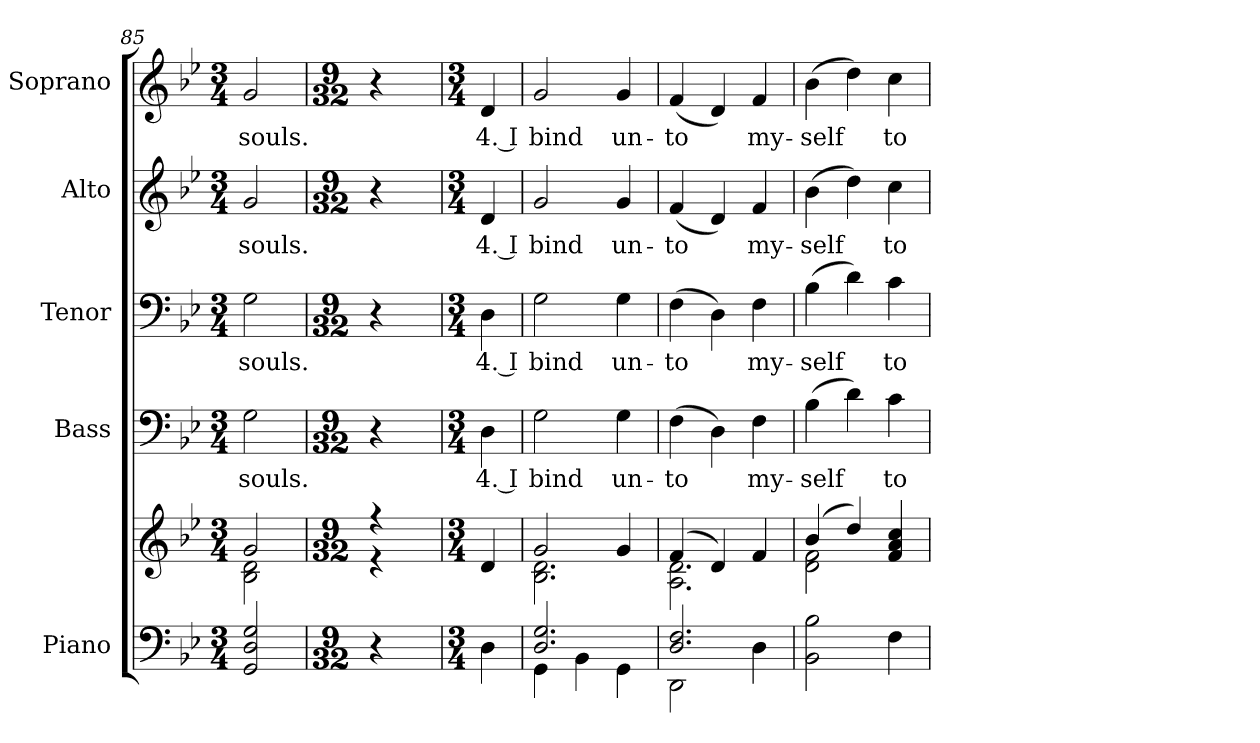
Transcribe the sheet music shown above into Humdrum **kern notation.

**kern	**kern	**kern	**text	**kern	**text	**kern	**text	**kern	**text
*part5	*part5	*part4	*part4	*part3	*part3	*part2	*part2	*part1	*part1
*staff6	*staff5	*staff4	*staff4	*staff3	*staff3	*staff2	*staff2	*staff1	*staff1
*I"Piano	*	*I"Bass	*	*I"Tenor	*	*I"Alto	*	*I"Soprano	*
*I'Pno.	*	*I'B.	*	*I'T.	*	*I'A.	*	*I'S.	*
*clefF4	*clefG2	*clefF4	*	*clefF4	*	*clefG2	*	*clefG2	*
*k[b-e-]	*k[b-e-]	*k[b-e-]	*	*k[b-e-]	*	*k[b-e-]	*	*k[b-e-]	*
*g:	*g:	*g:	*	*g:	*	*g:	*	*g:	*
*M3/4	*M3/4	*M3/4	*	*M3/4	*	*M3/4	*	*M3/4	*
=85	=85	=85	=85	=85	=85	=85	=85	=85	=85
*	*^	*	*	*	*	*	*	*	*
!	!	!	!	!LO:LY:b:color=#000000	!	!	!	!	!	!
!	!	!	!	!	!	!LO:LY:b:color=#000000	!	!	!	!
!	!	!	!	!	!	!	!	!LO:LY:b:color=#000000	!	!
!	!	!	!	!	!	!	!	!	!	!LO:LY:b:color=#000000
2GGi/ 2Di 2Gi	2gi/	2B-i\ 2di	2Gi\	souls.	2Gi\	souls.	2gi/	souls.	2gi/	souls.
=86	=86	=86	=86	=86	=86	=86	=86	=86	=86	=86
*M9/32	*M9/32	*	*M9/32	*	*M9/32	*	*M9/32	*	*M9/32	*
4r	4r	4r	4r	.	4r	.	4r	.	4r	.
*	*v	*v	*	*	*	*	*	*	*	*
=87	=87	=87	=87	=87	=87	=87	=87	=87	=87
*M3/4	*M3/4	*M3/4	*	*M3/4	*	*M3/4	*	*M3/4	*
*	*^	*	*	*	*	*	*	*	*
!	!	!	!	!LO:LY:b:color=#000000	!	!	!	!	!	!
*	*v	*v	*	*	*	*	*	*	*	*
*	*^	*	*	*	*	*	*	*	*
!	!	!	!	!	!	!LO:LY:b:color=#000000	!	!	!	!
*	*v	*v	*	*	*	*	*	*	*	*
*	*^	*	*	*	*	*	*	*	*
!	!	!	!	!	!	!	!	!LO:LY:b:color=#000000	!	!
*	*v	*v	*	*	*	*	*	*	*	*
*	*^	*	*	*	*	*	*	*	*
!	!	!	!	!	!	!	!	!	!	!LO:LY:b:color=#000000
*	*v	*v	*	*	*	*	*	*	*	*
4Di\	4di/	4Di\	4. I	4Di\	4. I	4di/	4. I	4di/	4. I
=88	=88	=88	=88	=88	=88	=88	=88	=88	=88
*^	*^	*	*	*	*	*	*	*	*
!	!	!	!	!	!LO:LY:b:color=#000000	!	!	!	!	!	!
!	!	!	!	!	!	!	!LO:LY:b:color=#000000	!	!	!	!
!	!	!	!	!	!	!	!	!	!LO:LY:b:color=#000000	!	!
!	!	!	!	!	!	!	!	!	!	!	!LO:LY:b:color=#000000
2.Di/ 2.Gi	4GGi\	2gi/	2.B-i\ 2.di	2Gi\	bind	2Gi\	bind	2gi/	bind	2gi/	bind
.	4BB-i\	.	.	.	.	.	.	.	.	.	.
!	!	!	!	!	!LO:LY:b:color=#000000	!	!	!	!	!	!
!	!	!	!	!	!	!	!LO:LY:b:color=#000000	!	!	!	!
!	!	!	!	!	!	!	!	!	!LO:LY:b:color=#000000	!	!
!	!	!	!	!	!	!	!	!	!	!	!LO:LY:b:color=#000000
.	4GGi\	4gi/	.	4Gi\	un-	4Gi\	un-	4gi/	un-	4gi/	un-
=89	=89	=89	=89	=89	=89	=89	=89	=89	=89	=89	=89
!	!	!	!	!	!LO:LY:b:color=#000000	!	!	!	!	!	!
!	!	!	!	!	!	!	!LO:LY:b:color=#000000	!	!	!	!
!	!	!	!	!	!	!	!	!	!LO:LY:b:color=#000000	!	!
!	!	!	!	!	!	!	!	!	!	!	!LO:LY:b:color=#000000
2.Di/ 2.Fi	2DDi\	(4fi/	2.Ai\ 2.di	(4Fi\	-to	(4Fi\	-to	(4fi/	-to	(4fi/	-to
.	.	4di/)	.	4Di\)	.	4Di\)	.	4di/)	.	4di/)	.
!	!	!	!	!	!LO:LY:b:color=#000000	!	!	!	!	!	!
!	!	!	!	!	!	!	!LO:LY:b:color=#000000	!	!	!	!
!	!	!	!	!	!	!	!	!	!LO:LY:b:color=#000000	!	!
!	!	!	!	!	!	!	!	!	!	!	!LO:LY:b:color=#000000
.	4Di\	4fi/	.	4Fi\	my-	4Fi\	my-	4fi/	my-	4fi/	my-
*v	*v	*	*	*	*	*	*	*	*	*	*
=90	=90	=90	=90	=90	=90	=90	=90	=90	=90	=90
*^	*	*	*	*	*	*	*	*	*	*
!	!	!	!	!	!LO:LY:b:color=#000000	!	!	!	!	!	!
*v	*v	*	*	*	*	*	*	*	*	*	*
*^	*	*	*	*	*	*	*	*	*	*
!	!	!	!	!	!	!	!LO:LY:b:color=#000000	!	!	!	!
*v	*v	*	*	*	*	*	*	*	*	*	*
*^	*	*	*	*	*	*	*	*	*	*
!	!	!	!	!	!	!	!	!	!LO:LY:b:color=#000000	!	!
*v	*v	*	*	*	*	*	*	*	*	*	*
*^	*	*	*	*	*	*	*	*	*	*
!	!	!	!	!	!	!	!	!	!	!	!LO:LY:b:color=#000000
*v	*v	*	*	*	*	*	*	*	*	*	*
2BB-i\ 2B-i	(4b-i/	2di\ 2fi	(4B-i\	-self	(4B-i\	-self	(4b-i\	-self	(4b-i\	-self
.	4ddi/)	.	4di\)	.	4di\)	.	4ddi\)	.	4ddi\)	.
!	!	!	!	!LO:LY:b:color=#000000	!	!	!	!	!	!
!	!	!	!	!	!	!LO:LY:b:color=#000000	!	!	!	!
!	!	!	!	!	!	!	!	!LO:LY:b:color=#000000	!	!
!	!	!	!	!	!	!	!	!	!	!LO:LY:b:color=#000000
4Fi\	4fi/ 4ai 4cci	4ryy	4ci\	to-	4ci\	to-	4cci\	to-	4cci\	to-
*	*v	*v	*	*	*	*	*	*	*	*
=	=	=	=	=	=	=	=	=	=
*-	*-	*-	*-	*-	*-	*-	*-	*-	*-
